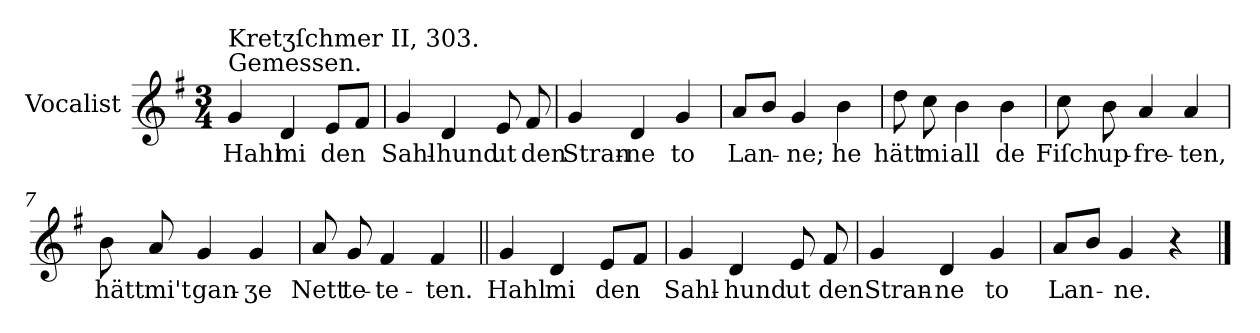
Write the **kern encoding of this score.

**kern	**text
*part1	*part1
*staff1	*staff1
*I"Vocalist	*
*k[f#]	*
*G:	*
*M3/4	*
=1	=1
!LO:TX:a:t=Gemessen.	!
!LO:TX:a:t=Kretʒſchmer II, 303.	!
4g	Hahl
4d	mi
8eL	den
8f#J	.
=2	=2
4g	Sahl-
4d	-hund
8e	ut
8f#	den
=3	=3
4g	Stran-
4d	-ne
4g	to
=4	=4
8aL	Lan-
8bJ	.
4g	-ne;
4b	he
=5	=5
8dd	hätt
8cc	mi
4b	all
4b	de
=6	=6
8cc	Fiſch
8b	up-
4a	-fre-
4a	-ten,
=7	=7
8b	hätt
8a	mi't
4g	gan-
4g	-ʒe
=8	=8
8a	Nett
8g	te-
4f#	-te-
4f#	-ten.
=9||	=9||
4g	Hahl
4d	mi
8eL	den
8f#J	.
=10	=10
4g	Sahl-
4d	-hund
8e	ut
8f#	den
=11	=11
4g	Stran-
4d	-ne
4g	to
=12	=12
8aL	Lan-
8bJ	.
4g	-ne.
4r	.
==	==
*-	*-
